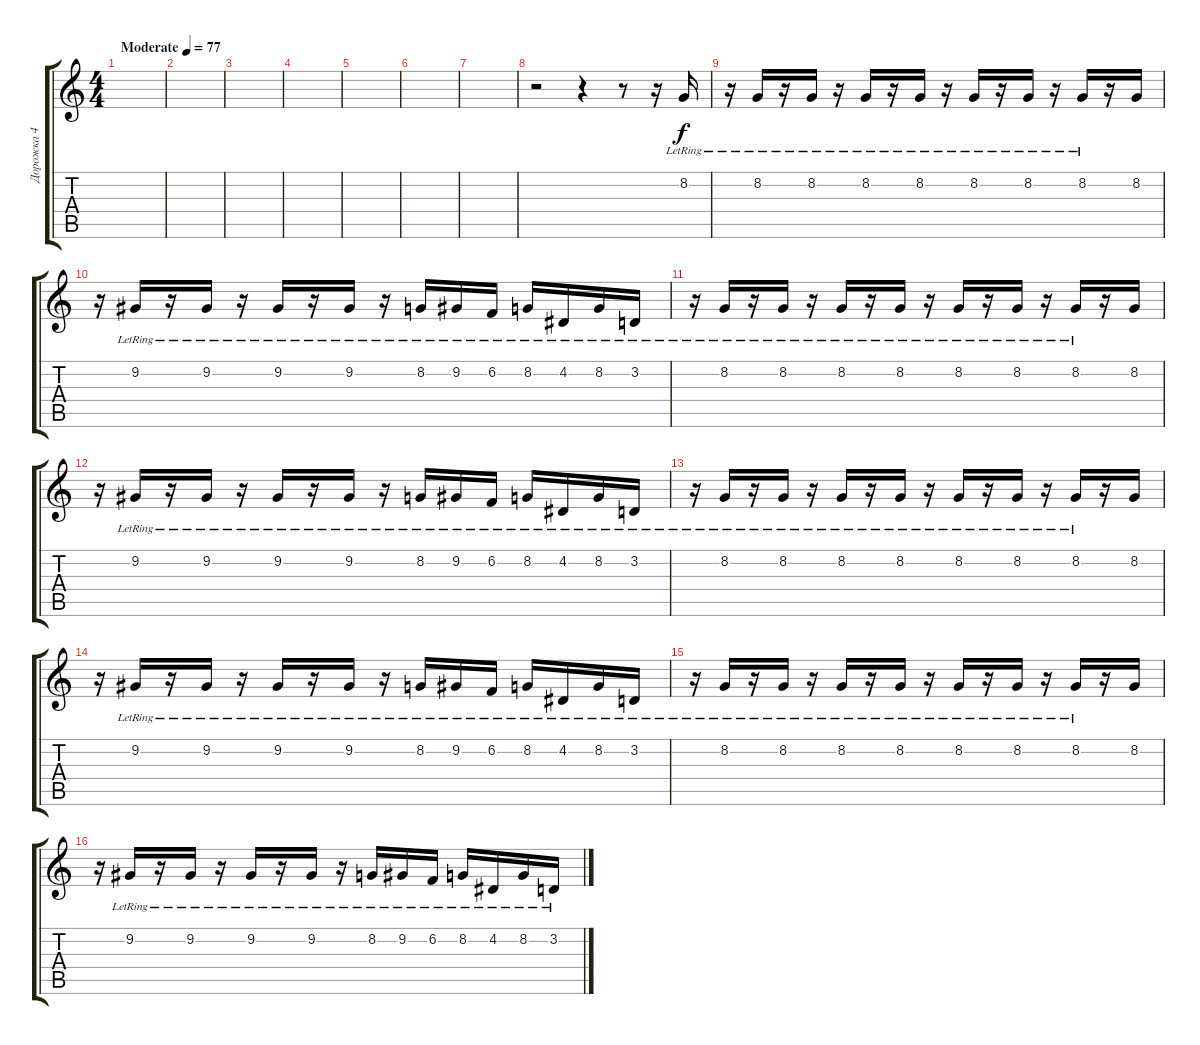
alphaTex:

\track ("Дорожка 4" "Дорожка 4") {instrument acousticgrandpiano}
\staff {score tabs}
\tuning (E4 B3 G3 D3 A2 E2) {hide}
\ts (4 4)
\tempo (77 "Moderate")
\clef g2
\ks c
|
|
|
|
|
|
|
r.2 r.4 r.8 r.16 8.2{lr}.16 |
r.16 8.2{lr}.16 r.16 8.2{lr}.16 r.16 8.2{lr}.16 r.16 8.2{lr}.16 r.16 8.2{lr}.16 r.16 8.2{lr}.16 r.16 8.2{lr}.16 r.16 8.2.16 |
r.16 9.2{lr}.16 r.16 9.2{lr}.16 r.16 9.2{lr}.16 r.16 9.2{lr}.16 r.16 8.2{lr}.16 9.2{lr}.16 6.2{lr}.16 8.2{lr}.16 4.2{lr}.16 8.2{lr}.16 3.2{lr}.16 |
r.16 8.2{lr}.16 r.16 8.2{lr}.16 r.16 8.2{lr}.16 r.16 8.2{lr}.16 r.16 8.2{lr}.16 r.16 8.2{lr}.16 r.16 8.2{lr}.16 r.16 8.2.16 |
r.16 9.2{lr}.16 r.16 9.2{lr}.16 r.16 9.2{lr}.16 r.16 9.2{lr}.16 r.16 8.2{lr}.16 9.2{lr}.16 6.2{lr}.16 8.2{lr}.16 4.2{lr}.16 8.2{lr}.16 3.2{lr}.16 |
r.16 8.2{lr}.16 r.16 8.2{lr}.16 r.16 8.2{lr}.16 r.16 8.2{lr}.16 r.16 8.2{lr}.16 r.16 8.2{lr}.16 r.16 8.2{lr}.16 r.16 8.2.16 |
r.16 9.2{lr}.16 r.16 9.2{lr}.16 r.16 9.2{lr}.16 r.16 9.2{lr}.16 r.16 8.2{lr}.16 9.2{lr}.16 6.2{lr}.16 8.2{lr}.16 4.2{lr}.16 8.2{lr}.16 3.2{lr}.16 |
r.16 8.2{lr}.16 r.16 8.2{lr}.16 r.16 8.2{lr}.16 r.16 8.2{lr}.16 r.16 8.2{lr}.16 r.16 8.2{lr}.16 r.16 8.2{lr}.16 r.16 8.2.16 |
r.16 9.2{lr}.16 r.16 9.2{lr}.16 r.16 9.2{lr}.16 r.16 9.2{lr}.16 r.16 8.2{lr}.16 9.2{lr}.16 6.2{lr}.16 8.2{lr}.16 4.2{lr}.16 8.2{lr}.16 3.2{lr}.16
